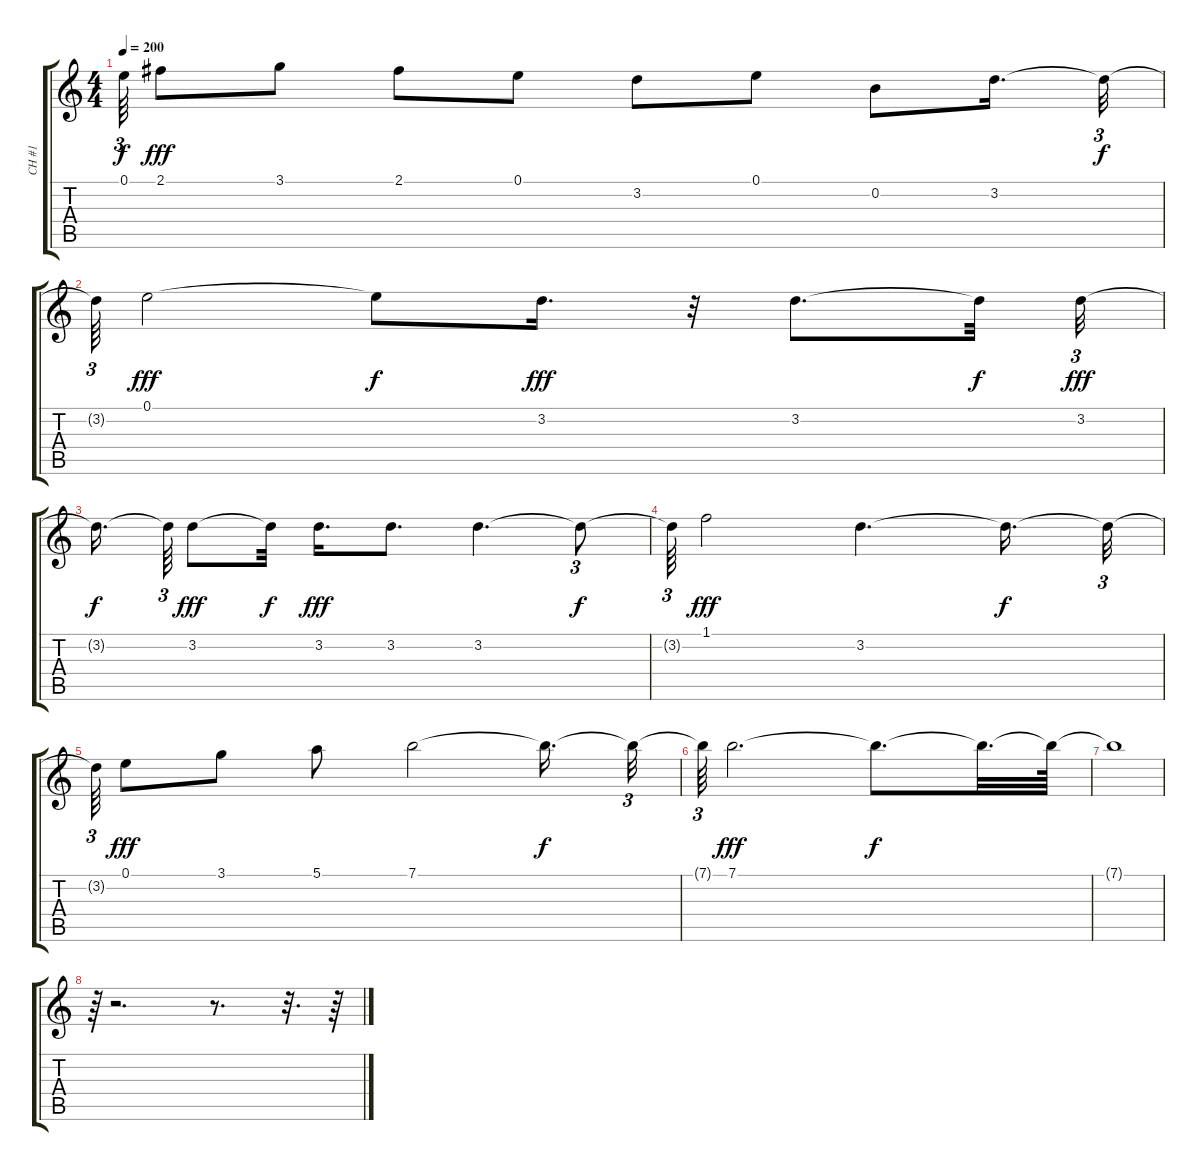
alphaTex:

\track ("CH #1" "CH #1") {instrument distortionguitar}
\staff {score tabs}
\tuning (E4 B3 G3 D3 A2 E2) {hide}
\ts (4 4)
\tempo 200
\clef g2
\ks c
0.1{t}.64{tu (3 2) dy f} 2.1.8{dy fff} 3.1.8 2.1.8 0.1.8 3.2.8 0.1.8 0.2.8 3.2.16{d} 3.2{t}.32{tu (3 2) dy f} |
3.2{t}.64{tu (3 2)} 0.1.2{dy fff} 0.1{t}.8{dy f} 3.2.16{d dy fff} r.32 3.2.8{d} 3.2{t}.32{dy f} 3.2.32{tu (3 2) dy fff} |
3.2{t}.16{d dy f beam splitsecondary} 3.2{t}.64{tu (3 2)} 3.2.8{dy fff} 3.2{t}.32{dy f} 3.2.16{d dy fff} 3.2.8{d} 3.2.4{d} 3.2{t}.8{tu (3 2) dy f} |
3.2{t}.64{tu (3 2)} 1.1.2{dy fff} 3.2.4{d} 3.2{t}.16{d dy f} 3.2{t}.32{tu (3 2)} |
3.2{t}.64{tu (3 2)} 0.1.8{dy fff} 3.1.8 5.1.8 7.1.2 7.1{t}.16{d dy f} 7.1{t}.32{tu (3 2)} |
7.1{t}.64{tu (3 2)} 7.1.2{d dy fff} 7.1{t}.8{d dy f} 7.1{t}.32{d} 7.1{t}.64 |
7.1{t}.1 |
r.64{tu (3 2)} r.2{d} r.8{d} r.32{d} r.64
